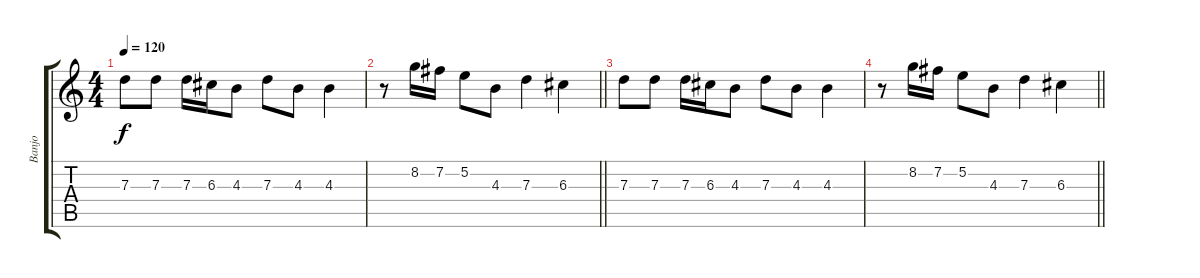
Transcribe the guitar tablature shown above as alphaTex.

\track ("Banjo" "Banjo") {instrument banjo}
\staff {score tabs}
\tuning (E4 B3 G3 D3 A2 E2) {hide}
\displaytranspose 12
\ts (4 4)
\tempo 120
\clef g2
\ks c
7.3.8{dy f volume 7} 7.3.8 7.3.16 6.3.16 4.3.8 7.3.8 4.3.8 4.3.4 |
\barLineRight lightlight
r.8 8.2.16 7.2.16 5.2.8 4.3.8 7.3.4 6.3.4 |
7.3.8{volume 6} 7.3.8 7.3.16 6.3.16 4.3.8 7.3.8 4.3.8 4.3.4 |
\barLineRight lightlight
r.8 8.2.16 7.2.16 5.2.8 4.3.8 7.3.4 6.3.4
